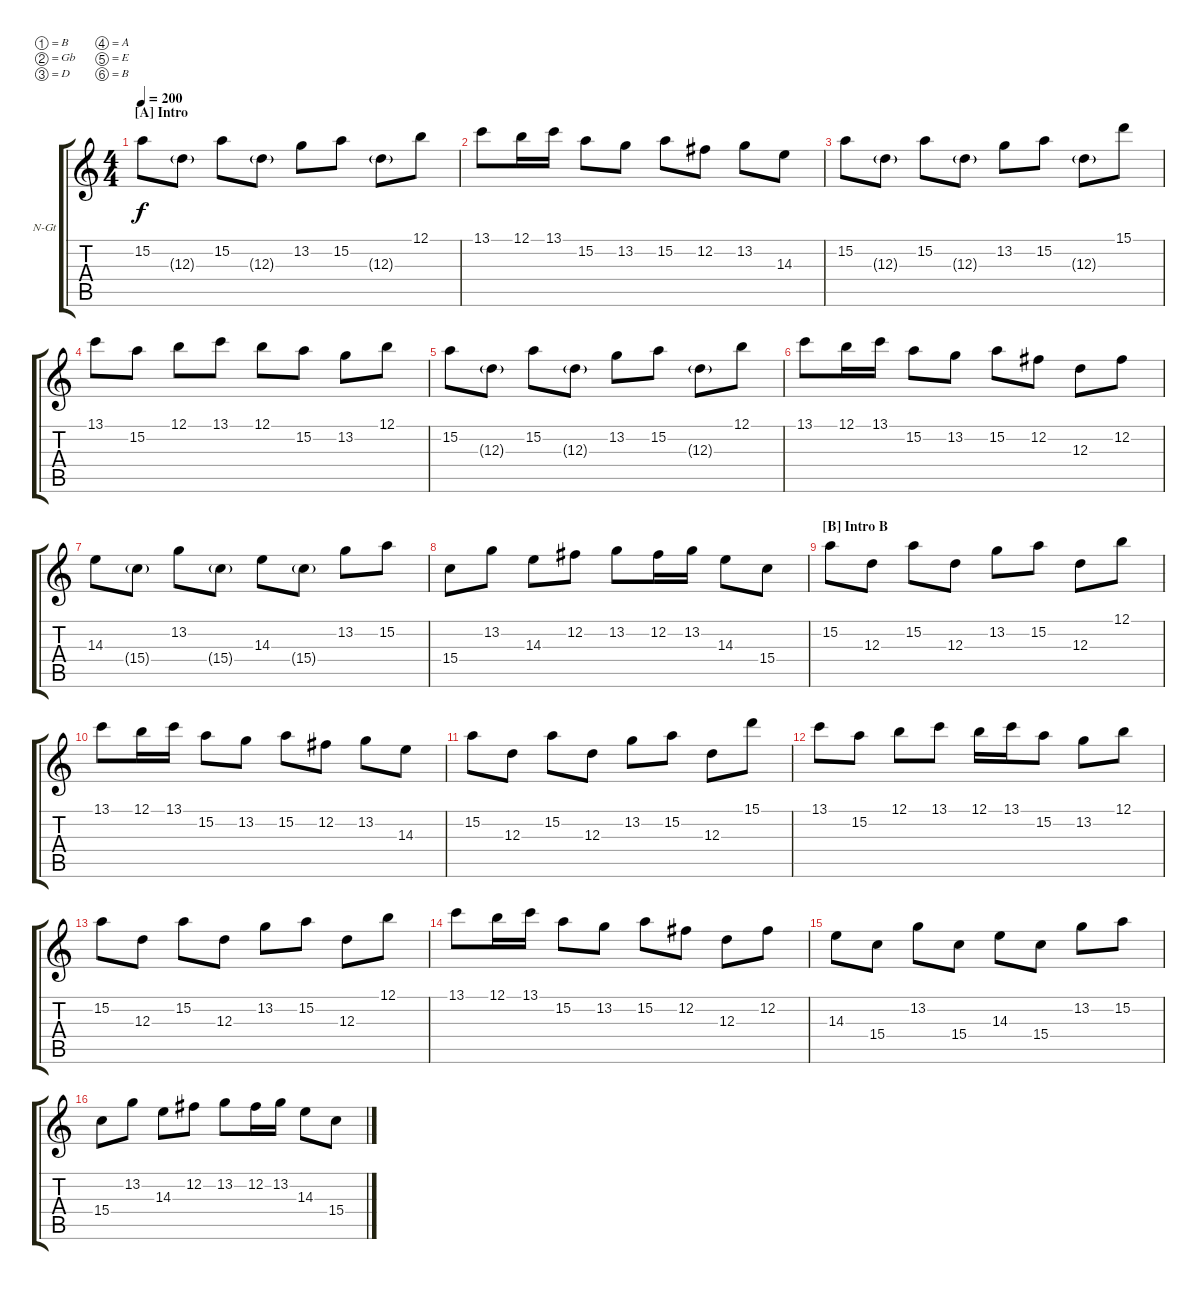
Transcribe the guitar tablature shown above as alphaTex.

\defaultSystemsLayout 4
\bracketExtendMode groupsimilarinstruments
\firstSystemTrackNameOrientation horizontal
\otherSystemsTrackNameOrientation horizontal
\track ("Flute 3/Other" "N-Gt") {instrument flute}
\staff {score tabs}
\tuning (B3 Gb3 D3 A2 E2 B1)
\displaytranspose 12
\ts (4 4)
\section ("A" "Intro")
\tempo 200
\clef g2
\scale
0.485477
\ks c
15.2.8{dy f instrument flute} 12.3{g}.8 15.2.8 12.3{g}.8 13.2.8 15.2.8 12.3{g}.8 12.1.8 |
\scale
0.257261 13.1.8 12.1.16 13.1.16 15.2.8 13.2.8 15.2.8 12.2.8 13.2.8 14.3.8 |
\scale
0.257261 15.2.8 12.3{g}.8 15.2.8 12.3{g}.8 13.2.8 15.2.8 12.3{g}.8 15.1.8 |
\scale
0.333333 13.1.8 15.2.8 12.1.8 13.1.8 12.1.8 15.2.8 13.2.8 12.1.8 |
\scale
0.333333 15.2.8 12.3{g}.8 15.2.8 12.3{g}.8 13.2.8 15.2.8 12.3{g}.8 12.1.8 |
\scale
0.333333 13.1.8 12.1.16 13.1.16 15.2.8 13.2.8 15.2.8 12.2.8 12.3.8 12.2.8 |
\scale
0.333333 14.3.8 15.4{g}.8 13.2.8 15.4{g}.8 14.3.8 15.4{g}.8 13.2.8 15.2.8 |
\scale
0.333333 15.4.8 13.2.8 14.3.8 12.2.8 13.2.8 12.2.16 13.2.16 14.3.8 15.4.8 |
\section ("B" "Intro B")
\scale
0.333333 15.2.8 12.3.8 15.2.8 12.3.8 13.2.8 15.2.8 12.3.8 12.1.8 |
\scale
0.333333 13.1.8 12.1.16 13.1.16 15.2.8 13.2.8 15.2.8 12.2.8 13.2.8 14.3.8 |
\scale
0.333333 15.2.8 12.3.8 15.2.8 12.3.8 13.2.8 15.2.8 12.3.8 15.1.8 |
\scale
0.333333 13.1.8 15.2.8 12.1.8 13.1.8 12.1.16 13.1.16 15.2.8 13.2.8 12.1.8 |
\scale
0.333333 15.2.8 12.3.8 15.2.8 12.3.8 13.2.8 15.2.8 12.3.8 12.1.8 |
\scale
0.333333 13.1.8 12.1.16 13.1.16 15.2.8 13.2.8 15.2.8 12.2.8 12.3.8 12.2.8 |
\scale
0.333333 14.3.8 15.4.8 13.2.8 15.4.8 14.3.8 15.4.8 13.2.8 15.2.8 |
\scale
0.333333 15.4.8 13.2.8 14.3.8 12.2.8 13.2.8 12.2.16 13.2.16 14.3.8 15.4.8
